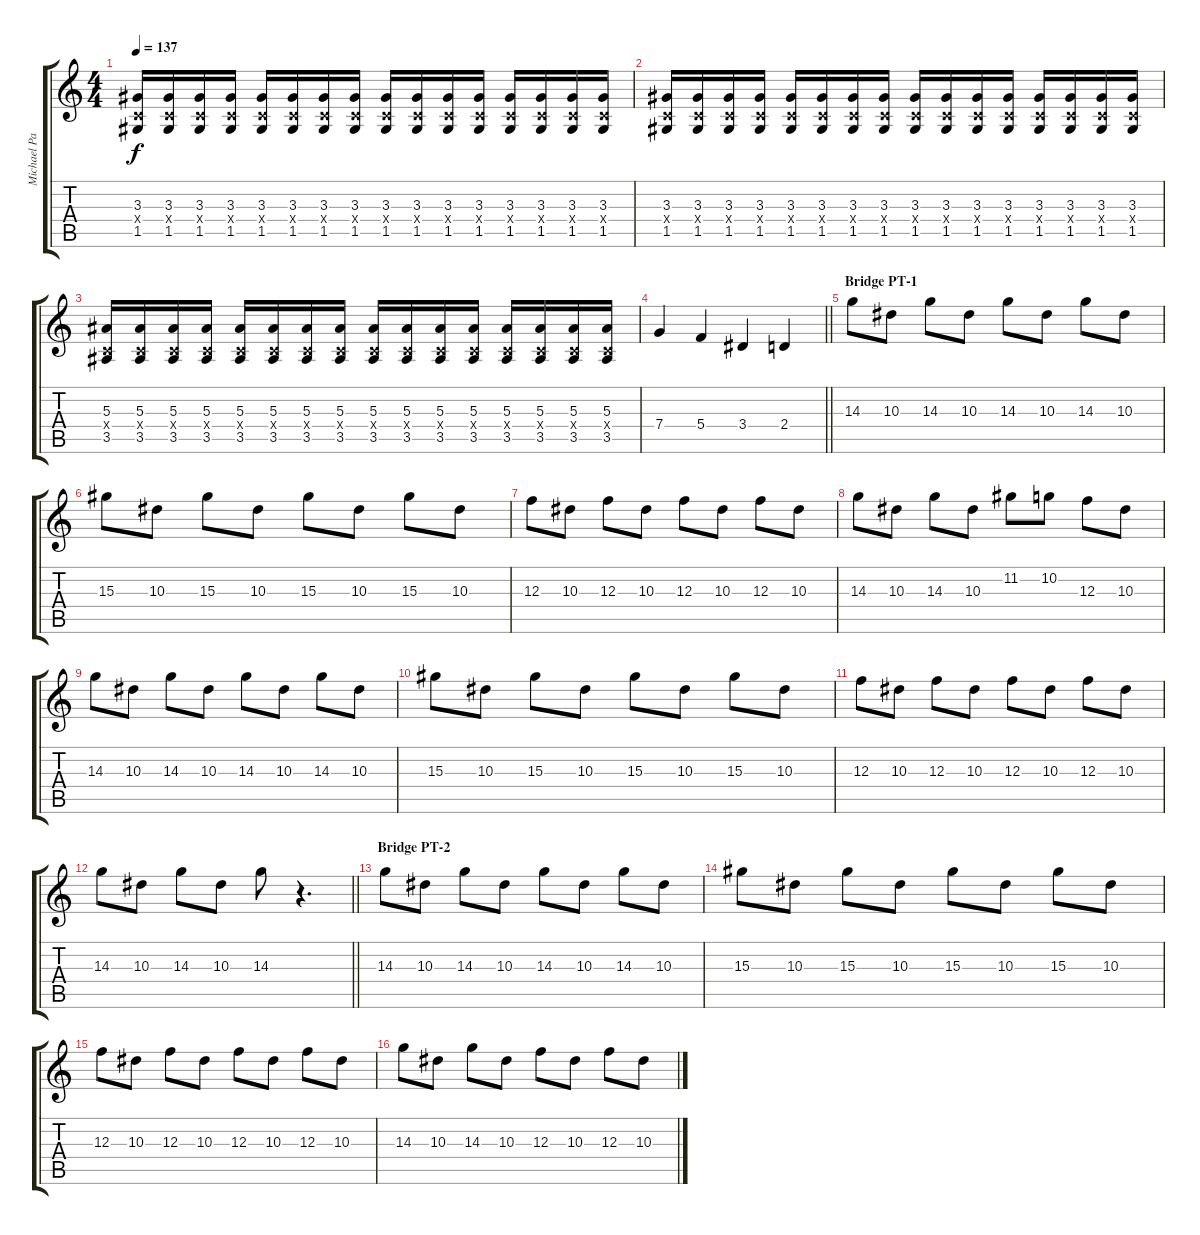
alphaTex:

\track ("Michael Padge (Lead Guitar)" "Michael Pa") {instrument distortionguitar}
\staff {score tabs}
\tuning (D4 A3 F3 C3 G2 C2) {hide}
\ts (4 4)
\tempo 137
\clef g2
\ks c
(3.3 0.4{x} 1.5).16{dy f} (3.3 0.4{x} 1.5).16 (3.3 0.4{x} 1.5).16 (3.3 0.4{x} 1.5).16 (3.3 0.4{x} 1.5).16 (3.3 0.4{x} 1.5).16 (3.3 0.4{x} 1.5).16 (3.3 0.4{x} 1.5).16 (3.3 0.4{x} 1.5).16 (3.3 0.4{x} 1.5).16 (3.3 0.4{x} 1.5).16 (3.3 0.4{x} 1.5).16 (3.3 0.4{x} 1.5).16 (3.3 0.4{x} 1.5).16 (3.3 0.4{x} 1.5).16 (3.3 0.4{x} 1.5).16 |
(3.3 0.4{x} 1.5).16 (3.3 0.4{x} 1.5).16 (3.3 0.4{x} 1.5).16 (3.3 0.4{x} 1.5).16 (3.3 0.4{x} 1.5).16 (3.3 0.4{x} 1.5).16 (3.3 0.4{x} 1.5).16 (3.3 0.4{x} 1.5).16 (3.3 0.4{x} 1.5).16 (3.3 0.4{x} 1.5).16 (3.3 0.4{x} 1.5).16 (3.3 0.4{x} 1.5).16 (3.3 0.4{x} 1.5).16 (3.3 0.4{x} 1.5).16 (3.3 0.4{x} 1.5).16 (3.3 0.4{x} 1.5).16 |
(5.3 0.4{x} 3.5).16 (5.3 0.4{x} 3.5).16 (5.3 0.4{x} 3.5).16 (5.3 0.4{x} 3.5).16 (5.3 0.4{x} 3.5).16 (5.3 0.4{x} 3.5).16 (5.3 0.4{x} 3.5).16 (5.3 0.4{x} 3.5).16 (5.3 0.4{x} 3.5).16 (5.3 0.4{x} 3.5).16 (5.3 0.4{x} 3.5).16 (5.3 0.4{x} 3.5).16 (5.3 0.4{x} 3.5).16 (5.3 0.4{x} 3.5).16 (5.3 0.4{x} 3.5).16 (5.3 0.4{x} 3.5).16 |
\barLineRight lightlight
7.4.4 5.4.4 3.4.4 2.4.4 |
\section ("" "Bridge PT-1")
14.3.8 10.3.8 14.3.8 10.3.8 14.3.8 10.3.8 14.3.8 10.3.8 |
15.3.8 10.3.8 15.3.8 10.3.8 15.3.8 10.3.8 15.3.8 10.3.8 |
12.3.8 10.3.8 12.3.8 10.3.8 12.3.8 10.3.8 12.3.8 10.3.8 |
14.3.8 10.3.8 14.3.8 10.3.8 11.2.8 10.2.8 12.3.8 10.3.8 |
14.3.8 10.3.8 14.3.8 10.3.8 14.3.8 10.3.8 14.3.8 10.3.8 |
15.3.8 10.3.8 15.3.8 10.3.8 15.3.8 10.3.8 15.3.8 10.3.8 |
12.3.8 10.3.8 12.3.8 10.3.8 12.3.8 10.3.8 12.3.8 10.3.8 |
\barLineRight lightlight
14.3.8 10.3.8 14.3.8 10.3.8 14.3.8 r.4{d} |
\section ("" "Bridge PT-2")
14.3.8 10.3.8 14.3.8 10.3.8 14.3.8 10.3.8 14.3.8 10.3.8 |
15.3.8 10.3.8 15.3.8 10.3.8 15.3.8 10.3.8 15.3.8 10.3.8 |
12.3.8 10.3.8 12.3.8 10.3.8 12.3.8 10.3.8 12.3.8 10.3.8 |
14.3.8 10.3.8 14.3.8 10.3.8 12.3.8 10.3.8 12.3.8 10.3.8
